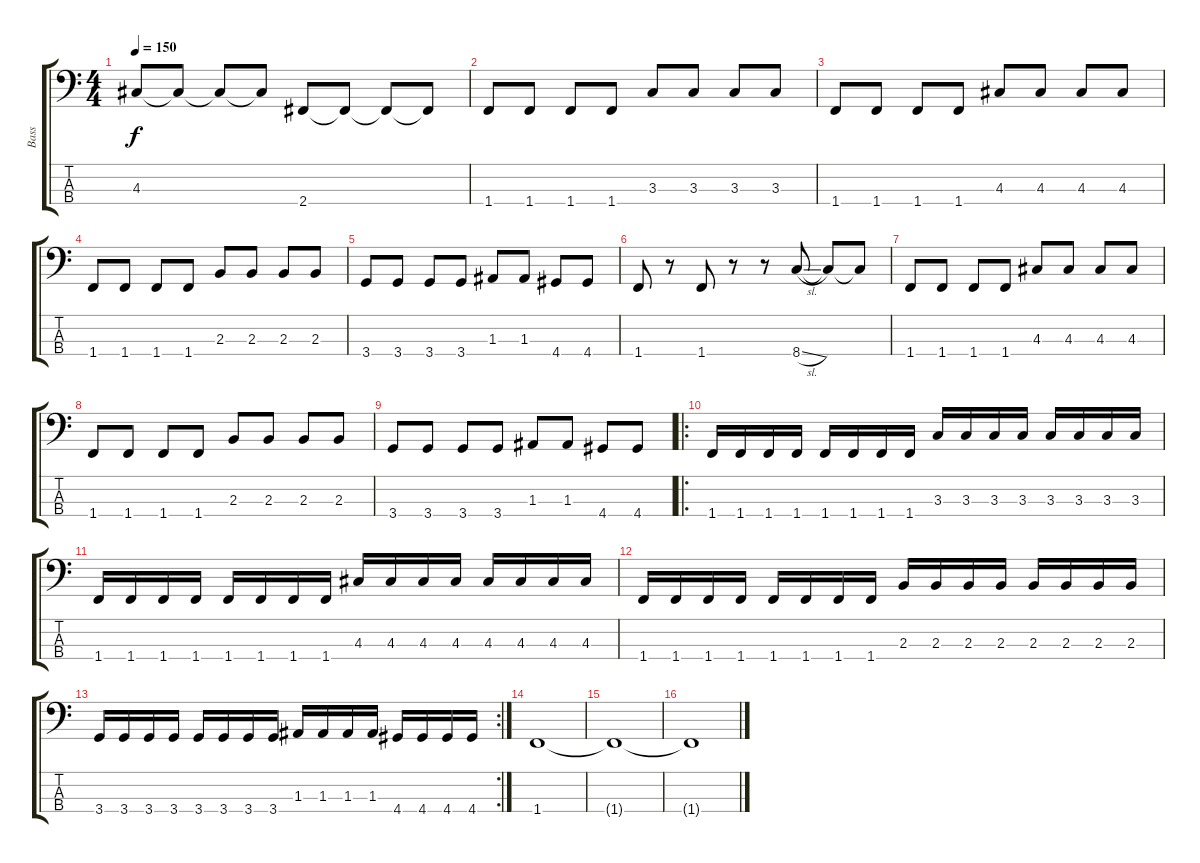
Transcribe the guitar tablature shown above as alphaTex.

\track ("Bass" "Bass") {instrument electricbassfinger}
\staff {score tabs}
\tuning (G2 D2 A1 E1) {hide}
\ts (4 4)
\tempo 150
\clef f4
\ks c
4.3{t}.8{dy f} 4.3{t}.8 4.3{t}.8 4.3{t}.8 2.4.8 2.4{t}.8 2.4{t}.8 2.4{t}.8 |
1.4.8 1.4.8 1.4.8 1.4.8 3.3.8 3.3.8 3.3.8 3.3.8 |
1.4.8 1.4.8 1.4.8 1.4.8 4.3.8 4.3.8 4.3.8 4.3.8 |
1.4.8 1.4.8 1.4.8 1.4.8 2.3.8 2.3.8 2.3.8 2.3.8 |
3.4.8 3.4.8 3.4.8 3.4.8 1.3.8 1.3.8 4.4.8 4.4.8 |
1.4.8 r.8 1.4.8 r.8 r.8 8.4{sl}.8 8.4{t}.8 8.4{t}.8 |
1.4.8 1.4.8 1.4.8 1.4.8 4.3.8 4.3.8 4.3.8 4.3.8 |
1.4.8 1.4.8 1.4.8 1.4.8 2.3.8 2.3.8 2.3.8 2.3.8 |
3.4.8 3.4.8 3.4.8 3.4.8 1.3.8 1.3.8 4.4.8 4.4.8 |
\ro
1.4.16 1.4.16 1.4.16 1.4.16 1.4.16 1.4.16 1.4.16 1.4.16 3.3.16 3.3.16 3.3.16 3.3.16 3.3.16 3.3.16 3.3.16 3.3.16 |
1.4.16 1.4.16 1.4.16 1.4.16 1.4.16 1.4.16 1.4.16 1.4.16 4.3.16 4.3.16 4.3.16 4.3.16 4.3.16 4.3.16 4.3.16 4.3.16 |
1.4.16 1.4.16 1.4.16 1.4.16 1.4.16 1.4.16 1.4.16 1.4.16 2.3.16 2.3.16 2.3.16 2.3.16 2.3.16 2.3.16 2.3.16 2.3.16 |
\rc 2
3.4.16 3.4.16 3.4.16 3.4.16 3.4.16 3.4.16 3.4.16 3.4.16 1.3.16 1.3.16 1.3.16 1.3.16 4.4.16 4.4.16 4.4.16 4.4.16 |
1.4.1 |
1.4{t}.1 |
1.4{t}.1
